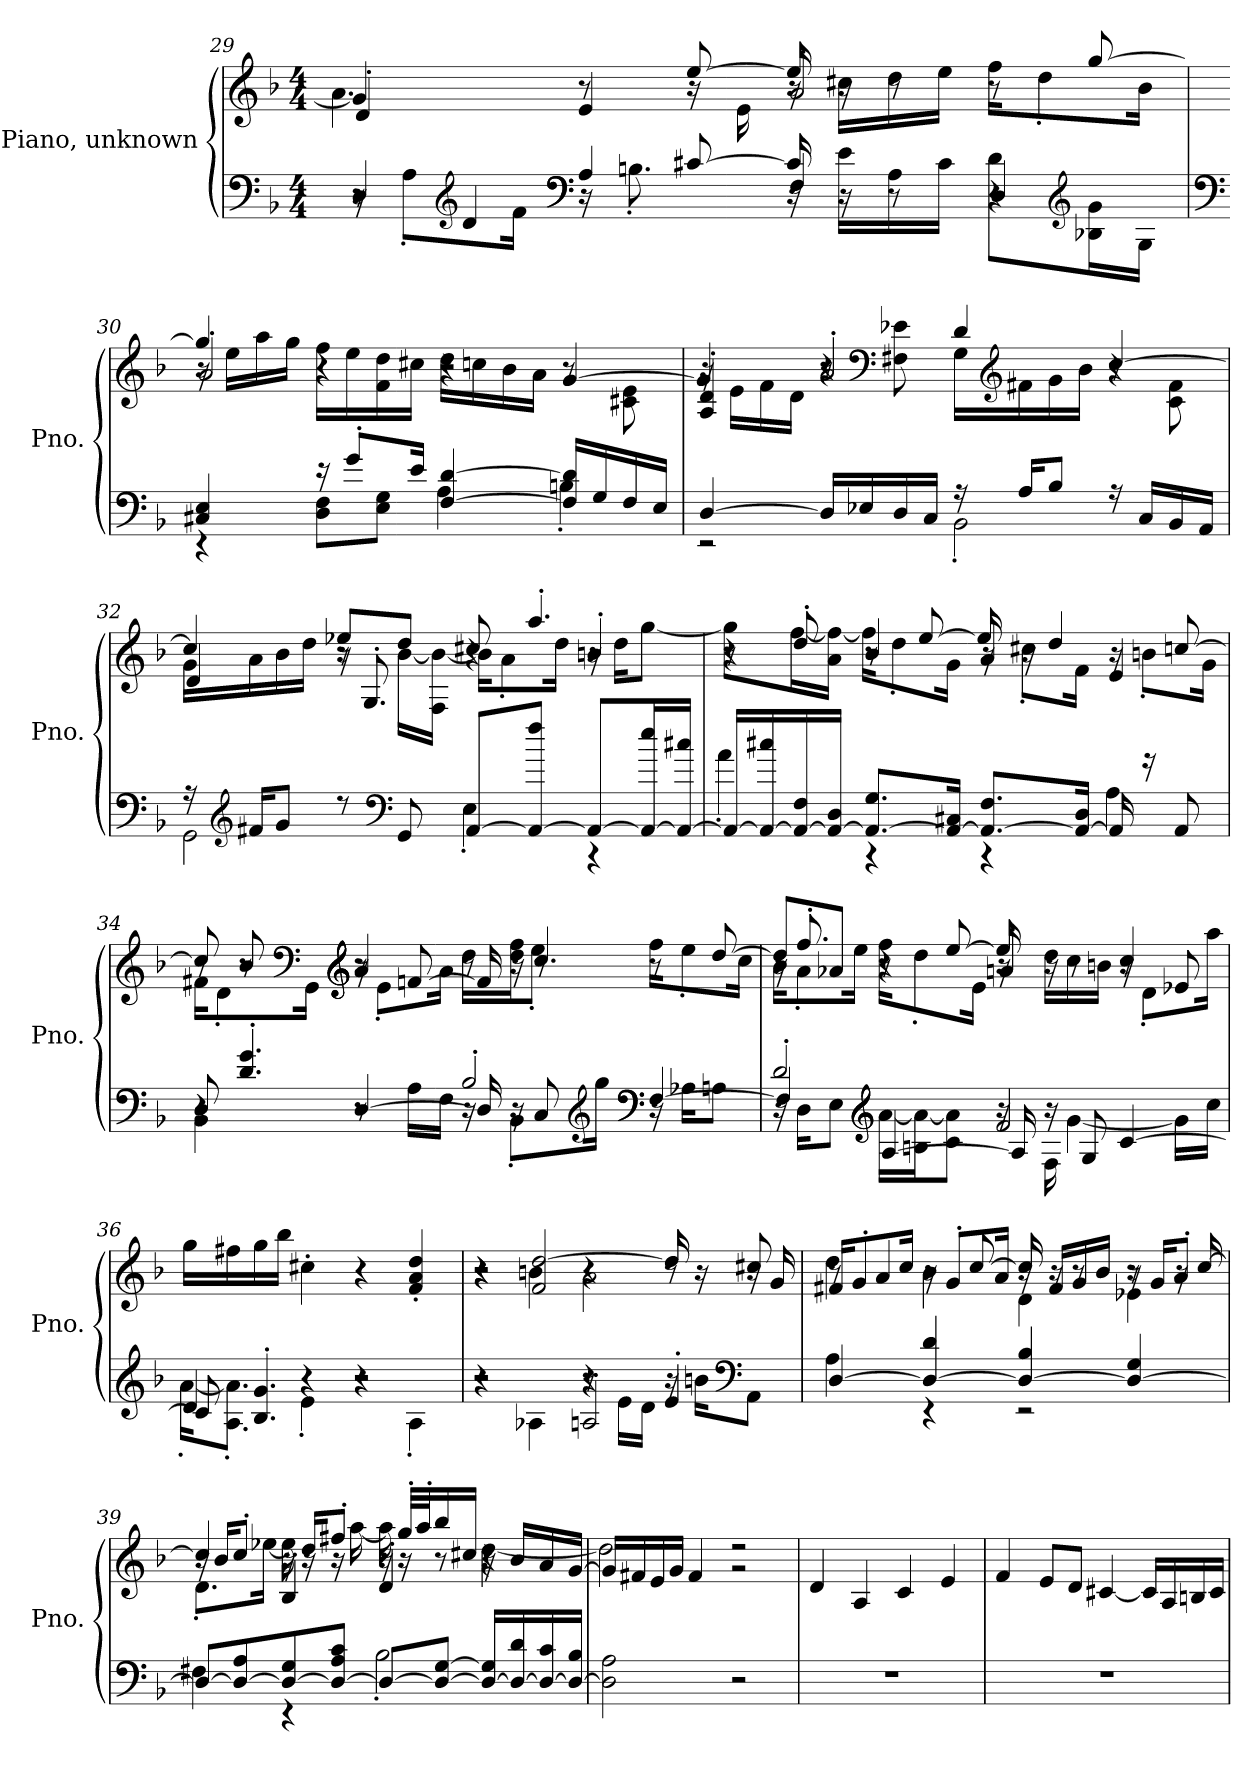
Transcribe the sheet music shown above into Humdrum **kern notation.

**kern	**kern
*part1	*part1
*staff2	*staff1
*I"Piano, unknown	*
*I'Pno.	*
!!LO:LB:g=z
*clefF4	*clefG2
*k[b-]	*k[b-]
*M4/4	*M4/4
=29	=29
*^	*^
*	*^	*	*^
8r	16r	4D/	4g/]	4.a\	4d'/
.	8A'\L	.	.	.	.
*clefG2	*	*	*	*	*
4d/	.	.	.	.	.
.	16f\Jk	.	.	.	.
*clefF4	*	*	*	*	*
.	16r	4A/	8r	.	4e/
.	8.Bn'\	.	.	.	.
[8c#X/	.	.	[8ee/	16r	.
.	.	.	.	16e\	.
16c#/]	16r	4F/	16ee/]	16r	2a'/
16r	16e\LL	.	16r	16cc#X\LL	.
8r	16A\	.	8r	16dd\	.
.	16c#\JJ	.	.	16ee\JJ	.
4r	8d\L	4D/	8r	16ff\KL	.
.	.	.	.	8dd'\	.
*clefG2	*	*	*	*	*
.	16B-X\ 16g\L	.	[8gg/	.	.
.	16G\JJ	.	.	16b-\Jk	.
*v	*v	*v	*	*	*
!!LO:PB:g=z	!!	!!
=30	=30	=30	=30
*clefF4	*	*	*
*^	*	*	*
4C#X/ 4E/	4r	4gg/]	16r	2a'/
.	.	.	16ee\LL	.
.	.	.	16aa\	.
.	.	.	16gg\JJ	.
16r	8D\ 8F\L	4r	16ff\LL	.
8g'/L	.	.	16ee\	.
.	8E\ 8G\J	.	16f\ 16dd\	.
16e/Jk	.	.	16cc#X\JJ	.
[4F/ [4d/	4A\	2r	16dd\LL	4r
.	.	.	16ccn\	.
.	.	.	16b-\	.
.	.	.	16a\JJ	.
16F/] 16d/]LL	4Bn'\	.	8r	[4g/
16G/	.	.	.	.
16F/	.	.	8c#X\ 8e\	.
16E/JJ	.	.	.	.
=31	=31	=31	=31	=31
[4D/	2r	4A/' 4d/'	16r	4g/]
.	.	.	16e\LL	.
.	.	.	16f\	.
.	.	.	16d\JJ	.
16D/LL]	.	2a'/	8r	4r
16E-X/	.	.	.	.
*	*	*clefF4	*	*
16D/	.	.	8F#X\ 8e-X\	.
16C/JJ	.	.	.	.
16r	2BB-'\	.	16G\LL	4d/
*	*	*clefG2	*	*
16A/KL	.	.	16f#X\	.
8B-/J	.	.	16g\	.
.	.	.	16b-\JJ	.
16r	.	[4cc/	8r	4r
16C/LL	.	.	.	.
16BB-/	.	.	8c\ 8f#\	.
16AA/JJ	.	.	.	.
!!LO:LB:g=z	!!	!!
=32	=32	=32	=32	=32
16r	2GG\	4cc/]	16g\LL	4d/
*clefG2	*	*	*	*
16f#X/KL	.	.	16a\	.
8g/J	.	.	16b-\	.
.	.	.	16dd\JJ	.
8r	.	8ee-X/L	8r	16r
.	.	.	.	8.G'/
*clefF4	*	*	*	*
8GG/	.	8dd/J	[16b-\LL	.
.	.	.	16F\ 16b-\_JJ	.
[8AA/L	4E'\	8cc#X/	16b-\KL]	4r
.	.	.	8a'\	.
8AA/_ 8ff/J	.	4.aa'/	.	.
.	.	.	16dd\Jk	.
8AA/L_	4r	.	16r	4bn'/
.	.	.	16dd\KL	.
16AA/_ 16ee/L	.	.	[8gg\J	.
16AA/_ 16cc#X/JJ	.	.	.	.
!!LO:LB:g=z	!!	!!
=33	=33	=33	=33	=33
16AA/LL_	4a'\	8r	8gg\L]	4r
16AA/_ 16cc#X/	.	.	.	.
16AA/_ 16F/	.	8dd'/	[16ff\L	.
16AA/_ 16D/JJ	.	.	16a\ 16ff\_JJ	.
8.AA/_ 8.G/L	4r	4b-/	16ff\KL]	8r
.	.	.	8dd'\	.
.	.	.	.	[8ee/
16AA/_ 16C#X/Jk	.	.	16g\Jk	.
8.AA/_ 8.F/L	4r	4a/	16r	16ee/]
.	.	.	8cc#X'\L	16r
.	.	.	.	4dd/
16AA/_ 16D/Jk	.	.	16f\Jk	.
16AA/]	4A\	4e/	16r	.
16r	.	.	8bn'\L	.
8AA/	.	.	.	[8ccn/
.	.	.	16g\Jk	.
!!LO:LB:g=z	!!	!!
=34	=34	=34	=34	=34
*	*^	*	*	*
8D/	4BB-\	4r	8r	16f#X\KL	8cc/]
.	.	.	.	8d'\	.
4.d/' 4.g/'	.	.	8b-/	.	8r
*	*	*	*clefF4	*	*
.	.	.	.	16GG\Jk	.
*	*	*	*clefG2	*	*
.	8r	[4D/	4a/	16r	8r
.	.	.	.	8e'\L	.
.	16A\LL	.	.	.	[8fn/
.	16F\JJ	.	.	16a\Jk	.
2B-'/	16r	16D/]	8r	16dd\LL	16f/]
.	8BB-'\L	16r	.	16dd\ 16ff\J	16r
.	.	8C/	4.cc/	8ee'\J	8r
*clefG2	*	*	*	*	*
.	16gg\Jk	.	.	.	.
*clefF4	*	*	*	*	*
.	16r	[4F/	.	16ff\KL	8r
.	16A-X\KL	.	.	8ee'\	.
.	8An\J	.	.	.	[8dd/
.	.	.	.	16cc\Jk	.
!!LO:LB:g=z	!!	!!
=35	=35	=35	=35	=35	=35
2d'/	16r	4F/]	16r	16b-\KL	8dd/L]
.	16D\KL	.	8.ff'/	8a'\	.
.	8E\J	.	.	.	8a-X/J
.	.	.	.	16ee\Jk	.
*clefG2	*	*	*	*	*
.	[16a\LL	[4A/	8r	16ff\KL	4r
.	16Bn\ 16a\_J	.	.	8dd'\	.
.	8c\ 8a\]J	.	[8ee/	.	.
.	.	.	.	16e\Jk	.
2f/	16r	16A/]	16ee/]	16r	4an'/
.	16F\	16r	16r	16dd\LL	.
.	[4g\	8G/	8r	16cc\	.
.	.	.	.	16bn\JJ	.
.	.	[4c/	8r	16r	4cc/
.	.	.	.	8d'\L	.
.	16g\LL]	.	8e-X/	.	.
.	16cc\JJ	.	.	16aa\Jk	.
*	*	*	*v	*v	*v
=36	=36	=36	=36
4d/	[16a'\KL	8c/]	16gg\LL
.	8.A\' 8.a\]'J	.	16ff#X\
.	.	4.B-/' 4.g/'	16gg\
.	.	.	16bb-\JJ
4r	4e'\	.	4cc#X'\
2r	4r	2r	4r
.	4A'\	.	4f/' 4a/' 4dd/'
!!LO:LB:g=z
=37	=37	=37	=37
*	*	*	*^
*	*	*	*	*^
2r	4r	2r	2r	4r	4r
.	4A-X\	.	.	4bn\	2f/ [2dd/
4r	8r	2An'/	4r	2a\	.
.	16e\LL	.	.	.	.
.	16d\JJ	.	.	.	.
4e'/	16r	.	8r	.	16dd/]
.	16bn\KL	.	.	.	16r
*clefF4	*	*	*	*	*
.	8AA\J	.	8cc#X/	.	16r
.	.	.	.	.	16g/
*	*v	*v	*	*	*
=38	=38	=38	=38	=38
[4D/	4A\	16f#X/KL	4dd\	8r
.	.	8g'/	.	.
.	.	.	.	4a/
.	.	16cc/Jk	.	.
4D/_ 4d/	4r	16r	4b-\	.
.	.	8g'/L	.	.
.	.	.	.	[8cc/
.	.	16a/Jk	.	.
4D/_ 4B-/	2r	16r	4d\	16cc/]
.	.	16f#/LL	.	16r
.	.	16g/	.	8r
.	.	16b-/JJ	.	.
4D/_ 4G/	.	16r	4e-X\	8r
.	.	16g/KL	.	.
.	.	8a'/J	.	16r
.	.	.	.	[16cc/
!!LO:PB:g=z	!!	!!
=39	=39	=39	=39	=39
8D/L_	4F#X\	16r	8.d'\L	4cc/]
.	.	16b-/KL	.	.
8D/_ 8A/	.	8cc'/J	.	.
.	.	.	[16ee-X\Jk	.
8D/_ 8G/	4r	16r	16ee-\]	4B-'/
.	.	16dd/KL	16r	.
8D/_ 8A/ 8c/J	.	8ff#X'/J	16r	.
.	.	.	[16aa\	.
8D/L_	2B-'\	16r	16aa\]	4d'/
.	.	32gg'/LLL	16r	.
.	.	32aa'/J	.	.
8D/_ [8G/J	.	16bb-/	8r	.
.	.	16cc#X/JJ	.	.
16D/_ 16G/]LL	.	16r	[4dd\	4r
16D/_ 16d/	.	16b-/LL	.	.
16D/_ 16c/	.	16a/	.	.
16D/_ 16B-/JJ	.	[16g/JJ	.	.
*v	*v	*	*	*
*	*	*v	*v
=40	=40	=40
2D\] 2A\	16g/LL]	2dd\]
.	16f#X/	.
.	16e/	.
.	16g/JJ	.
.	4f#/	.
2r	2r	2r
*	*v	*v
=41	=41
1r	4d/
.	4A/
.	4c/
.	4e/
!!LO:LB:g=z
=42	=42
1r	4f/
.	8e/L
.	8d/J
.	[4c#X/
.	16c#/LL]
.	16A/
.	16Bn/
.	16c#/JJ
=	=
*-	*-
